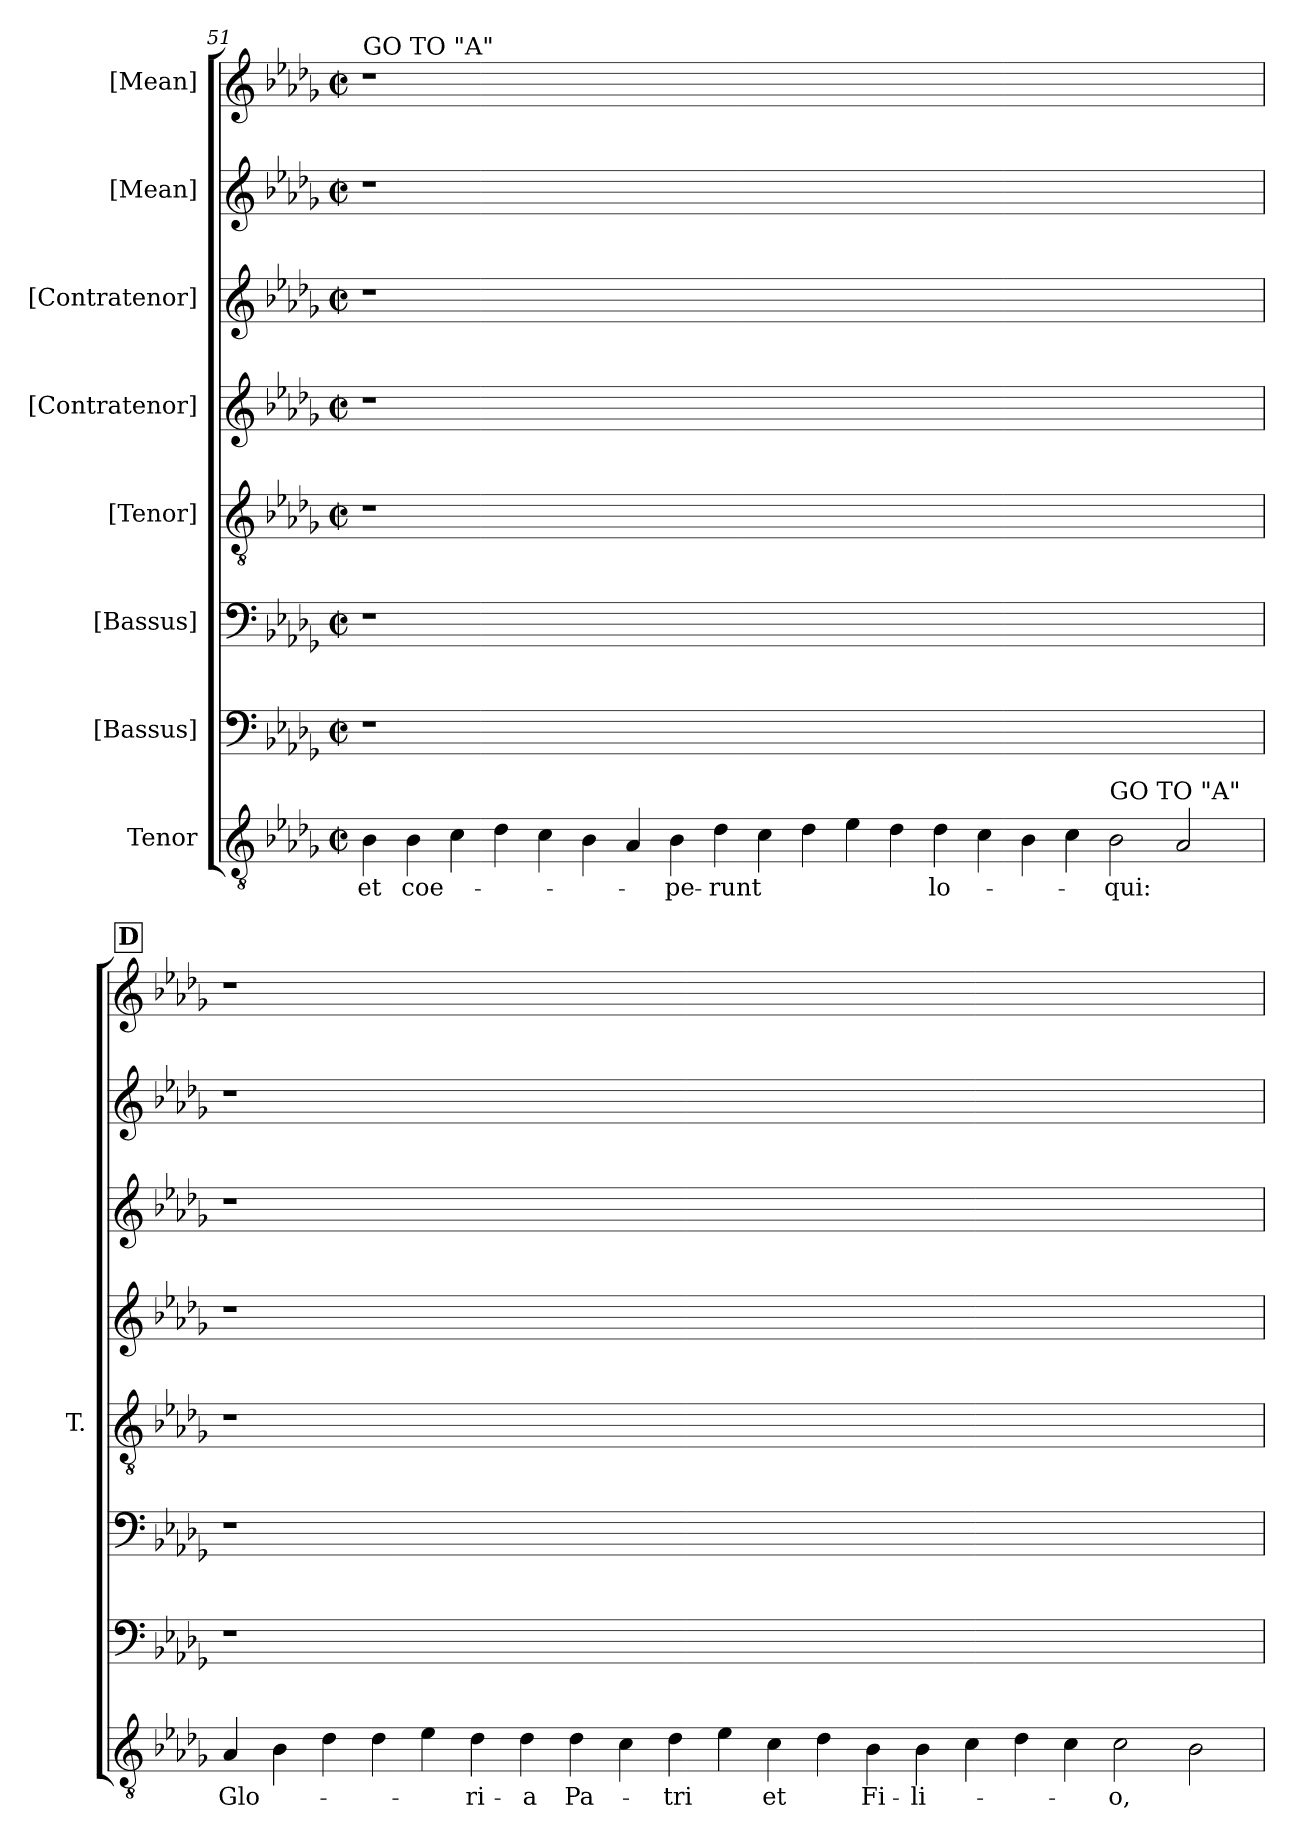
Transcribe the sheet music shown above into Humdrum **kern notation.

**kern	**text	**kern	**kern	**kern	**kern	**kern	**kern	**kern
*part8	*part8	*part7	*part6	*part5	*part4	*part3	*part2	*part1
*staff8	*staff8	*staff7	*staff6	*staff5	*staff4	*staff3	*staff2	*staff1
*I"Tenor	*	*I"[Bassus]	*I"[Bassus]	*I"[Tenor]	*I"[Contratenor]	*I"[Contratenor]	*I"[Mean]	*I"[Mean]
*	*	*	*	*I'T.	*	*	*	*
!!LO:LB:g=z
*clefGv2	*	*clefF4	*clefF4	*clefGv2	*clefG2	*clefG2	*clefG2	*clefG2
*ITrd7c12	*	*	*	*ITrd7c12	*ITrd7c12	*ITrd7c12	*	*
*k[b-e-a-d-g-]	*	*k[b-e-a-d-g-]	*k[b-e-a-d-g-]	*k[b-e-a-d-g-]	*k[b-e-a-d-g-]	*k[b-e-a-d-g-]	*k[b-e-a-d-g-]	*k[b-e-a-d-g-]
*b-:	*	*b-:	*b-:	*b-:	*b-:	*b-:	*b-:	*b-:
*M2/2	*	*M2/2	*M2/2	*M2/2	*M2/2	*M2/2	*M2/2	*M2/2
*met(c|)	*	*met(c|)	*met(c|)	*met(c|)	*met(c|)	*met(c|)	*met(c|)	*met(c|)
=51	=51	=51	=51	=51	=51	=51	=51	=51
!	!	!	!	!	!	!	!	!LO:TX:a:t=GO TO "A"
!	!LO:LY:b:color=#000000	!LO:N:vis=1	!LO:N:vis=1	!LO:N:vis=1	!LO:N:vis=1	!LO:N:vis=1	!LO:N:vis=1	!LO:N:vis=1
4BB-i\	et	1r	1r	1r	1r	1r	1r	1r
!	!LO:LY:b:color=#000000	!	!	!	!	!	!	!
4BB-i\	coe-	.	.	.	.	.	.	.
4Ci\	.	.	.	.	.	.	.	.
4D-i\	.	.	.	.	.	.	.	.
4Ci\	.	00ryy	00ryy	00ryy	00ryy	00ryy	00ryy	00ryy
4BB-i\	.	.	.	.	.	.	.	.
4AA-i/	.	.	.	.	.	.	.	.
!	!LO:LY:b:color=#000000	!	!	!	!	!	!	!
4BB-i\	-pe-	.	.	.	.	.	.	.
!	!LO:LY:b:color=#000000	!	!	!	!	!	!	!
4D-i\	-runt	.	.	.	.	.	.	.
4Ci\	.	.	.	.	.	.	.	.
4D-i\	.	.	.	.	.	.	.	.
4E-i\	.	.	.	.	.	.	.	.
4D-i\	.	.	.	.	.	.	.	.
!	!LO:LY:b:color=#000000	!	!	!	!	!	!	!
4D-i\	lo-	.	.	.	.	.	.	.
4Ci\	.	.	.	.	.	.	.	.
4BB-i\	.	.	.	.	.	.	.	.
4Ci\	.	.	.	.	.	.	.	.
!LO:TX:a:t=GO TO "A"	!	!	!	!	!	!	!	!
!	!LO:LY:b:color=#000000	!	!	!	!	!	!	!
2BB-i\	-qui:	.	.	.	.	.	.	.
2AA-i/	.	.	.	.	.	.	.	.
.	.	4ryy	4ryy	4ryy	4ryy	4ryy	4ryy	4ryy
!!LO:LB:g=z
!!LO:REH:place=s1:B:color=#000000:enc=box:fs=15.9637:t=D
=52'	=52'	=52'	=52'	=52'	=52'	=52'	=52'	=52'
!	!LO:LY:b:color=#000000	!LO:N:vis=1	!LO:N:vis=1	!LO:N:vis=1	!LO:N:vis=1	!LO:N:vis=1	!LO:N:vis=1	!LO:N:vis=1
4AA-i/	Glo-	1r	1r	1r	1r	1r	1r	1r
4BB-i\	.	.	.	.	.	.	.	.
4D-i\	.	.	.	.	.	.	.	.
4D-i\	.	.	.	.	.	.	.	.
4E-i\	.	00ryy	00ryy	00ryy	00ryy	00ryy	00ryy	00ryy
!	!LO:LY:b:color=#000000	!	!	!	!	!	!	!
4D-i\	-ri-	.	.	.	.	.	.	.
!	!LO:LY:b:color=#000000	!	!	!	!	!	!	!
4D-i\	-a	.	.	.	.	.	.	.
!	!LO:LY:b:color=#000000	!	!	!	!	!	!	!
4D-i\	Pa-	.	.	.	.	.	.	.
4Ci\	.	.	.	.	.	.	.	.
!	!LO:LY:b:color=#000000	!	!	!	!	!	!	!
4D-i\	-tri	.	.	.	.	.	.	.
4E-i\	.	.	.	.	.	.	.	.
!	!LO:LY:b:color=#000000	!	!	!	!	!	!	!
4Ci\	et	.	.	.	.	.	.	.
4D-i\	.	.	.	.	.	.	.	.
!	!LO:LY:b:color=#000000	!	!	!	!	!	!	!
4BB-i\	Fi-	.	.	.	.	.	.	.
!	!LO:LY:b:color=#000000	!	!	!	!	!	!	!
4BB-i\	-li-	.	.	.	.	.	.	.
4Ci\	.	.	.	.	.	.	.	.
4D-i\	.	.	.	.	.	.	.	.
4Ci\	.	.	.	.	.	.	.	.
!	!LO:LY:b:color=#000000	!	!	!	!	!	!	!
2Ci\	-o,	.	.	.	.	.	.	.
2BB-i\	.	2ryy	2ryy	2ryy	2ryy	2ryy	2ryy	2ryy
='	='	='	='	='	='	='	='	='
*-	*-	*-	*-	*-	*-	*-	*-	*-
